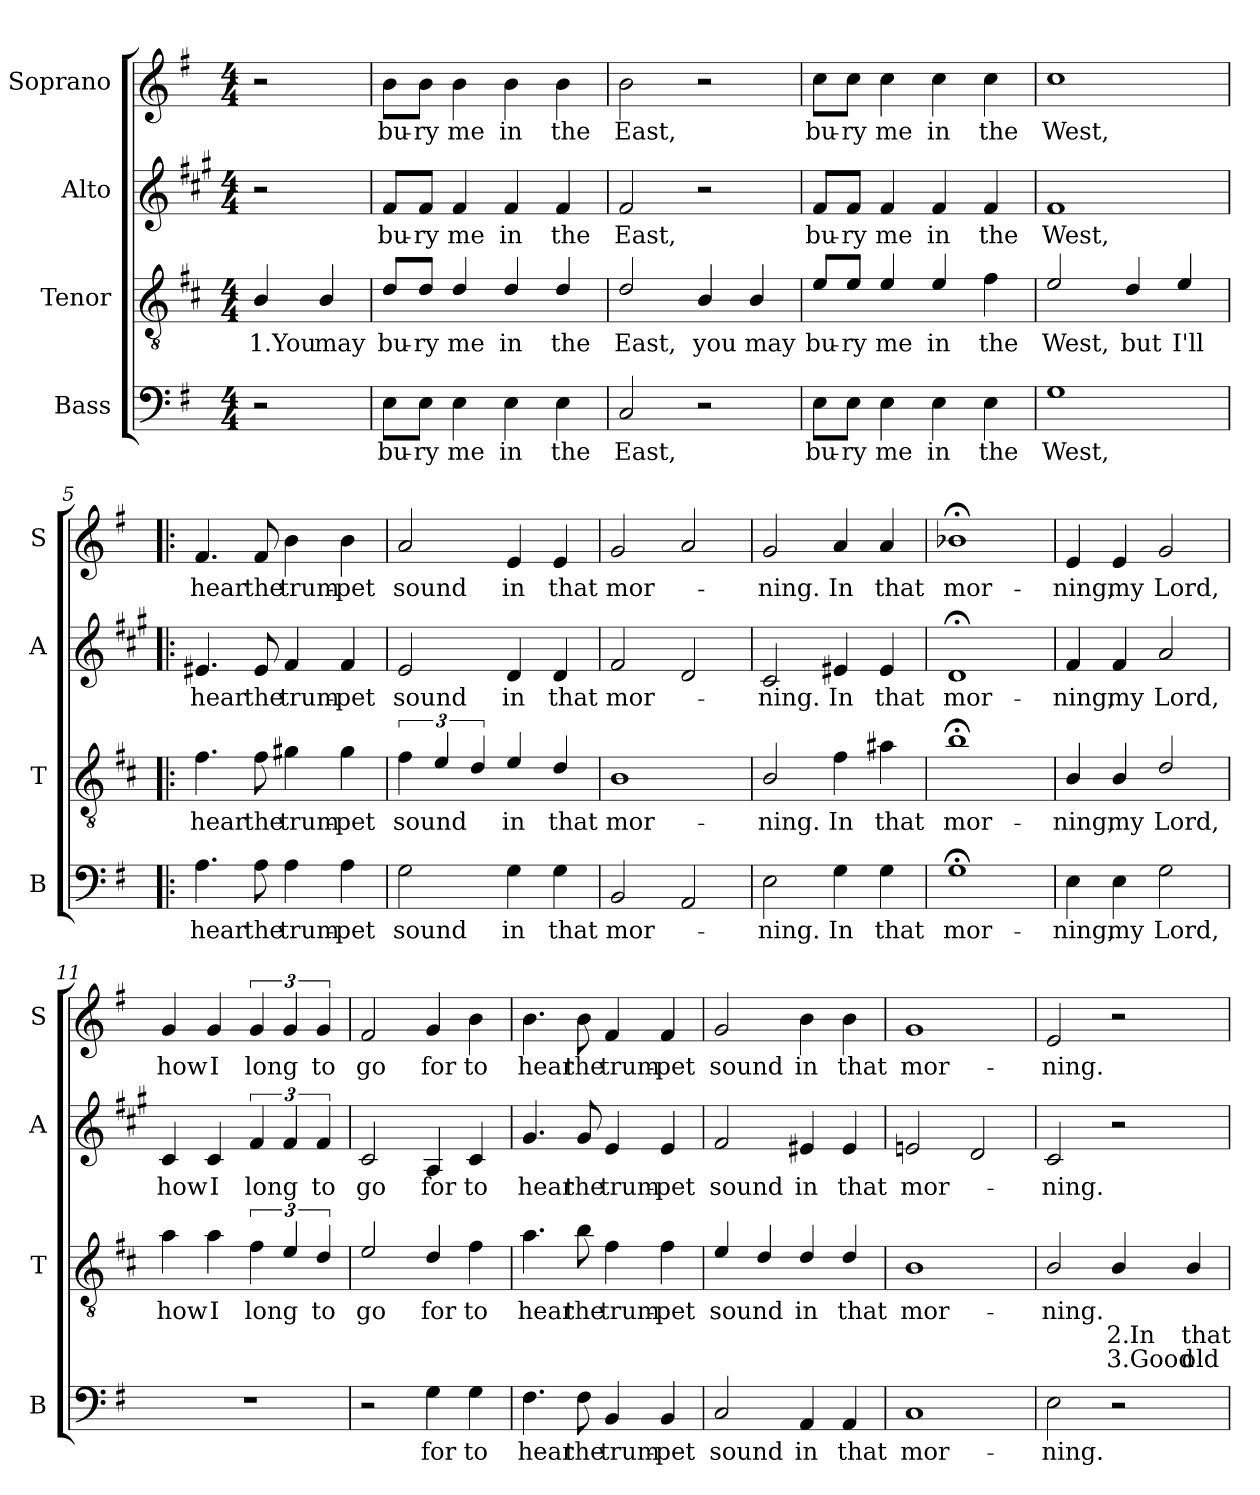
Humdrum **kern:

**kern	**text	**kern	**text	**text	**text	**kern	**text	**kern	**text
*part4	*part4	*part3	*part3	*part3	*part3	*part2	*part2	*part1	*part1
*staff4	*staff4	*staff3	*staff3	*staff3	*staff3	*staff2	*staff2	*staff1	*staff1
*I"Bass	*	*I"Tenor	*	*	*	*I"Alto	*	*I"Soprano	*
*I'B	*	*I'T	*	*	*	*I'A	*	*I'S	*
*clefF4	*	*clefGv2	*	*	*	*clefG2	*	*clefG2	*
*	*	*ITrd4c7	*	*	*	*ITrd1c2	*	*	*
*k[f#]	*	*k[f#]	*	*	*	*k[f#]	*	*k[f#]	*
*G:	*	*G:	*	*	*	*G:	*	*G:	*
*M4/4	*	*M4/4	*	*	*	*M4/4	*	*M4/4	*
=	=	=	=	=	=	=	=	=	=
!	!	!	!LO:LY:b	!	!	!	!	!	!
2r	.	4E/	1.You	.	.	2r	.	2r	.
!	!	!	!LO:LY:b	!	!	!	!	!	!
.	.	4E/	may	.	.	.	.	.	.
=1	=1	=1	=1	=1	=1	=1	=1	=1	=1
!	!LO:LY:b	!	!LO:LY:b	!	!	!	!LO:LY:b	!	!LO:LY:b
8E\L	bu-	8G/L	bu-	.	.	8e/L	bu-	8b\L	bu-
!	!LO:LY:b	!	!LO:LY:b	!	!	!	!LO:LY:b	!	!LO:LY:b
8E\J	-ry	8G/J	-ry	.	.	8e/J	-ry	8b\J	-ry
!	!LO:LY:b	!	!LO:LY:b	!	!	!	!LO:LY:b	!	!LO:LY:b
4E\	me	4G/	me	.	.	4e/	me	4b\	me
!	!LO:LY:b	!	!LO:LY:b	!	!	!	!LO:LY:b	!	!LO:LY:b
4E\	in	4G/	in	.	.	4e/	in	4b\	in
!	!LO:LY:b	!	!LO:LY:b	!	!	!	!LO:LY:b	!	!LO:LY:b
4E\	the	4G/	the	.	.	4e/	the	4b\	the
=2	=2	=2	=2	=2	=2	=2	=2	=2	=2
!	!LO:LY:b	!	!LO:LY:b	!	!	!	!LO:LY:b	!	!LO:LY:b
2C/	East,	2G/	East,	.	.	2e/	East,	2b\	East,
!	!LO:LY:b	!	!LO:LY:b	!	!	!	!LO:LY:b	!	!LO:LY:b
2r	you	4E/	you	.	.	2r	you	2r	you
!	!	!	!LO:LY:b	!	!	!	!	!	!
.	.	4E/	may	.	.	.	.	.	.
=3	=3	=3	=3	=3	=3	=3	=3	=3	=3
!	!LO:LY:b	!	!LO:LY:b	!	!	!	!LO:LY:b	!	!LO:LY:b
8E\L	bu-	8A/L	bu-	.	.	8e/L	bu-	8cc\L	bu-
!	!LO:LY:b	!	!LO:LY:b	!	!	!	!LO:LY:b	!	!LO:LY:b
8E\J	-ry	8A/J	-ry	.	.	8e/J	-ry	8cc\J	-ry
!	!LO:LY:b	!	!LO:LY:b	!	!	!	!LO:LY:b	!	!LO:LY:b
4E\	me	4A/	me	.	.	4e/	me	4cc\	me
!	!LO:LY:b	!	!LO:LY:b	!	!	!	!LO:LY:b	!	!LO:LY:b
4E\	in	4A/	in	.	.	4e/	in	4cc\	in
!	!LO:LY:b	!	!LO:LY:b	!	!	!	!LO:LY:b	!	!LO:LY:b
4E\	the	4B\	the	.	.	4e/	the	4cc\	the
=4	=4	=4	=4	=4	=4	=4	=4	=4	=4
!	!LO:LY:b	!	!LO:LY:b	!	!	!	!LO:LY:b	!	!LO:LY:b
1G	West,	2A/	West,	.	.	1e	West,	1cc	West,
!	!	!	!LO:LY:b	!	!	!	!	!	!
.	.	4G/	but	.	.	.	.	.	.
!	!	!	!LO:LY:b	!	!	!	!	!	!
.	.	4A/	I'll	.	.	.	.	.	.
=5!|:	=5!|:	=5!|:	=5!|:	=5!|:	=5!|:	=5!|:	=5!|:	=5!|:	=5!|:
!	!LO:LY:b	!	!LO:LY:b	!	!	!	!LO:LY:b	!	!LO:LY:b
4.A\	hear	4.B\	hear	.	.	4.d#X/	hear	4.f#/	hear
!	!LO:LY:b	!	!LO:LY:b	!	!	!	!LO:LY:b	!	!LO:LY:b
8A\	the	8B\	the	.	.	8d#/	the	8f#/	the
!	!LO:LY:b	!	!LO:LY:b	!	!	!	!LO:LY:b	!	!LO:LY:b
4A\	trum-	4c#X\	trum-	.	.	4e/	trum-	4b\	trum-
!	!LO:LY:b	!	!LO:LY:b	!	!	!	!LO:LY:b	!	!LO:LY:b
4A\	-pet	4c#\	-pet	.	.	4e/	-pet	4b\	-pet
!!LO:LB:g=z
=6	=6	=6	=6	=6	=6	=6	=6	=6	=6
!	!LO:LY:b	!	!LO:LY:b	!	!	!	!LO:LY:b	!	!LO:LY:b
2G\	sound	6B\	sound	.	.	2d/	sound	2a/	sound
.	.	6A/	.	.	.	.	.	.	.
.	.	6G/	.	.	.	.	.	.	.
!	!LO:LY:b	!	!LO:LY:b	!	!	!	!LO:LY:b	!	!LO:LY:b
4G\	in	4A/	in	.	.	4c/	in	4e/	in
!	!LO:LY:b	!	!LO:LY:b	!	!	!	!LO:LY:b	!	!LO:LY:b
4G\	that	4G/	that	.	.	4c/	that	4e/	that
=7	=7	=7	=7	=7	=7	=7	=7	=7	=7
!	!LO:LY:b	!	!LO:LY:b	!	!	!	!LO:LY:b	!	!LO:LY:b
2BB/	mor-	1E	mor-	.	.	2e/	mor-	2g/	mor-
2AA/	.	.	.	.	.	2c/	.	2a/	.
=8	=8	=8	=8	=8	=8	=8	=8	=8	=8
!	!LO:LY:b	!	!LO:LY:b	!	!	!	!LO:LY:b	!	!LO:LY:b
2E\	-ning.	2E/	-ning.	.	.	2B/	-ning.	2g/	-ning.
!	!LO:LY:b	!	!LO:LY:b	!	!	!	!LO:LY:b	!	!LO:LY:b
4G\	In	4B\	In	.	.	4d#X/	In	4a/	In
!	!LO:LY:b	!	!LO:LY:b	!	!	!	!LO:LY:b	!	!LO:LY:b
4G\	that	4d#X\	that	.	.	4d#/	that	4a/	that
=9	=9	=9	=9	=9	=9	=9	=9	=9	=9
!	!LO:LY:b	!	!LO:LY:b	!	!	!	!LO:LY:b	!	!LO:LY:b
1G;<	mor-	1e;<	mor-	.	.	1c;<	mor-	1b-X;<	mor-
=10	=10	=10	=10	=10	=10	=10	=10	=10	=10
!	!LO:LY:b	!	!LO:LY:b	!	!	!	!LO:LY:b	!	!LO:LY:b
4E\	-ning,	4E/	-ning,	.	.	4e/	-ning,	4e/	-ning,
!	!LO:LY:b	!	!LO:LY:b	!	!	!	!LO:LY:b	!	!LO:LY:b
4E\	my	4E/	my	.	.	4e/	my	4e/	my
!	!LO:LY:b	!	!LO:LY:b	!	!	!	!LO:LY:b	!	!LO:LY:b
2G\	Lord,	2G/	Lord,	.	.	2g/	Lord,	2g/	Lord,
=11	=11	=11	=11	=11	=11	=11	=11	=11	=11
!	!	!	!LO:LY:b	!	!	!	!LO:LY:b	!	!LO:LY:b
1r	.	4d\	how	.	.	4B/	how	4g/	how
!	!	!	!LO:LY:b	!	!	!	!LO:LY:b	!	!LO:LY:b
.	.	4d\	I	.	.	4B/	I	4g/	I
!	!	!	!LO:LY:b	!	!	!	!LO:LY:b	!	!LO:LY:b
.	.	6B\	long	.	.	6e/	long	6g/	long
.	.	6A/	.	.	.	6e/	.	6g/	.
!	!	!	!LO:LY:b	!	!	!	!LO:LY:b	!	!LO:LY:b
.	.	6G/	to	.	.	6e/	to	6g/	to
=12	=12	=12	=12	=12	=12	=12	=12	=12	=12
!	!	!	!LO:LY:b	!	!	!	!LO:LY:b	!	!LO:LY:b
2r	.	2A/	go	.	.	2B/	go	2f#/	go
!	!LO:LY:b	!	!LO:LY:b	!	!	!	!LO:LY:b	!	!LO:LY:b
4G\	for	4G/	for	.	.	4G/	for	4g/	for
!	!LO:LY:b	!	!LO:LY:b	!	!	!	!LO:LY:b	!	!LO:LY:b
4G\	to	4B\	to	.	.	4B/	to	4b\	to
!!LO:PB:g=z
=13	=13	=13	=13	=13	=13	=13	=13	=13	=13
!	!LO:LY:b	!	!LO:LY:b	!	!	!	!LO:LY:b	!	!LO:LY:b
4.F#\	hear	4.d\	hear	.	.	4.f#/	hear	4.b\	hear
!	!LO:LY:b	!	!LO:LY:b	!	!	!	!LO:LY:b	!	!LO:LY:b
8F#\	the	8e\	the	.	.	8f#/	the	8b\	the
!	!LO:LY:b	!	!LO:LY:b	!	!	!	!LO:LY:b	!	!LO:LY:b
4BB/	trum-	4B\	trum-	.	.	4d/	trum-	4f#/	trum-
!	!LO:LY:b	!	!LO:LY:b	!	!	!	!LO:LY:b	!	!LO:LY:b
4BB/	-pet	4B\	-pet	.	.	4d/	-pet	4f#/	-pet
=14	=14	=14	=14	=14	=14	=14	=14	=14	=14
!	!LO:LY:b	!	!LO:LY:b	!	!	!	!LO:LY:b	!	!LO:LY:b
2C/	sound	4A/	sound	.	.	2e/	sound	2g/	sound
.	.	4G/	.	.	.	.	.	.	.
!	!LO:LY:b	!	!LO:LY:b	!	!	!	!LO:LY:b	!	!LO:LY:b
4AA/	in	4G/	in	.	.	4d#X/	in	4b\	in
!	!LO:LY:b	!	!LO:LY:b	!	!	!	!LO:LY:b	!	!LO:LY:b
4AA/	that	4G/	that	.	.	4d#/	that	4b\	that
=15	=15	=15	=15	=15	=15	=15	=15	=15	=15
!	!LO:LY:b	!	!LO:LY:b	!	!	!	!LO:LY:b	!	!LO:LY:b
1C	mor-	1E	mor-	.	.	2dni/	mor-	1g	mor-
.	.	.	.	.	.	2c/	.	.	.
=16	=16	=16	=16	=16	=16	=16	=16	=16	=16
!	!LO:LY:b	!	!LO:LY:b	!	!	!	!LO:LY:b	!	!LO:LY:b
2E\	-ning.	2E/	-ning.	.	.	2B/	-ning.	2e/	-ning.
!	!	!	!	!LO:LY:b	!LO:LY:b	!	!	!	!
2r	.	4E/	.	2.In	3.Good	2r	.	2r	.
!	!	!	!	!LO:LY:b	!LO:LY:b	!	!	!	!
.	.	4E/	.	that	old	.	.	.	.
=	=	=	=	=	=	=	=	=	=
*-	*-	*-	*-	*-	*-	*-	*-	*-	*-
